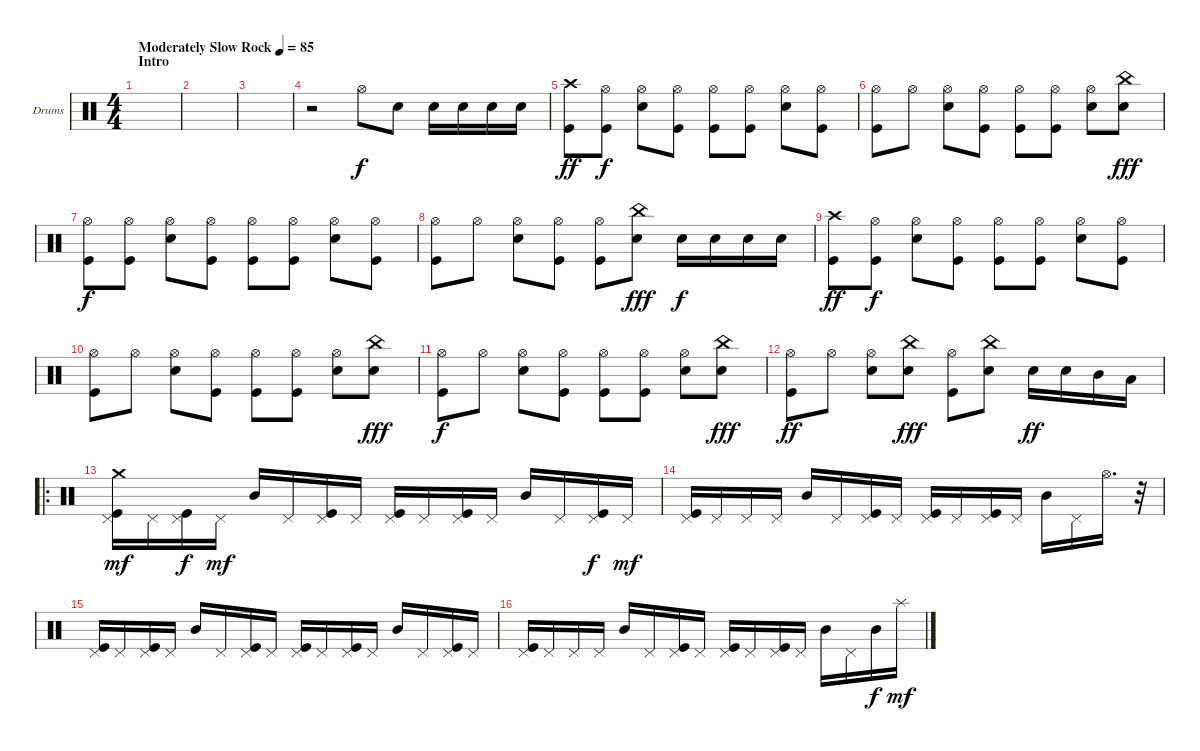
\defaultSystemsLayout 4
\bracketExtendMode groupsimilarinstruments
\firstSystemTrackNameOrientation horizontal
\otherSystemsTrackNameOrientation horizontal
\track ("Drumkit" "Drums") {instrument percussion}
\staff {score}
\articulation defaults
\ts (4 4)
\section ("" "Intro")
\tempo (85 "Moderately Slow Rock")
\clef neutral
\scale
0.474178
\ks c
|
\scale
0.262911 |
\scale
0.262911 |
\scale
0.333333 r.2 "Hi-Hat (open)".8 "Snare (hit) 2".8 "Snare (hit) 2".16 "Snare (hit) 2".16 "Snare (hit) 2".16 "Snare (hit) 2".16 |
\scale
0.333333 ("Kick (hit)" "Crash high (hit)").8{dy ff} ("Kick (hit)" "Hi-Hat (open)").8{dy f} ("Snare (hit) 2" "Hi-Hat (open)").8 ("Kick (hit)" "Hi-Hat (open)").8 ("Kick (hit)" "Hi-Hat (open)").8 ("Kick (hit)" "Hi-Hat (open)").8 ("Snare (hit) 2" "Hi-Hat (open)").8 ("Kick (hit)" "Hi-Hat (open)").8 |
\scale
0.333333 ("Kick (hit)" "Hi-Hat (open)").8 "Hi-Hat (open)".8 ("Snare (hit) 2" "Hi-Hat (open)").8 ("Kick (hit)" "Hi-Hat (open)").8 ("Kick (hit)" "Hi-Hat (open)").8 ("Kick (hit)" "Hi-Hat (open)").8 ("Snare (hit) 2" "Hi-Hat (open)").8 ("Snare (hit) 2" "China (hit)").8{dy fff} |
\scale
0.333333 ("Kick (hit)" "Hi-Hat (open)").8{dy f} ("Kick (hit)" "Hi-Hat (open)").8 ("Snare (hit) 2" "Hi-Hat (open)").8 ("Kick (hit)" "Hi-Hat (open)").8 ("Kick (hit)" "Hi-Hat (open)").8 ("Kick (hit)" "Hi-Hat (open)").8 ("Snare (hit) 2" "Hi-Hat (open)").8 ("Kick (hit)" "Hi-Hat (open)").8 |
\scale
0.333333 ("Kick (hit)" "Hi-Hat (open)").8 "Hi-Hat (open)".8 ("Snare (hit) 2" "Hi-Hat (open)").8 ("Kick (hit)" "Hi-Hat (open)").8 ("Kick (hit)" "Hi-Hat (open)").8 ("Snare (hit) 2" "China (hit)").8{dy fff} "Snare (hit) 2".16{dy f} "Snare (hit) 2".16 "Snare (hit) 2".16 "Snare (hit) 2".16 |
\scale
0.333333 ("Kick (hit)" "Crash high (hit)").8{dy ff} ("Kick (hit)" "Hi-Hat (open)").8{dy f} ("Snare (hit) 2" "Hi-Hat (open)").8 ("Kick (hit)" "Hi-Hat (open)").8 ("Kick (hit)" "Hi-Hat (open)").8 ("Kick (hit)" "Hi-Hat (open)").8 ("Snare (hit) 2" "Hi-Hat (open)").8 ("Kick (hit)" "Hi-Hat (open)").8 |
\scale
0.333333 ("Kick (hit)" "Hi-Hat (open)").8 "Hi-Hat (open)".8 ("Snare (hit) 2" "Hi-Hat (open)").8 ("Kick (hit)" "Hi-Hat (open)").8 ("Kick (hit)" "Hi-Hat (open)").8 ("Kick (hit)" "Hi-Hat (open)").8 ("Snare (hit) 2" "Hi-Hat (open)").8 ("Snare (hit) 2" "China (hit)").8{dy fff} |
\scale
0.333333 ("Kick (hit)" "Hi-Hat (open)").8{dy f} "Hi-Hat (open)".8 ("Snare (hit) 2" "Hi-Hat (open)").8 ("Kick (hit)" "Hi-Hat (open)").8 ("Kick (hit)" "Hi-Hat (open)").8 ("Kick (hit)" "Hi-Hat (open)").8 ("Snare (hit) 2" "Hi-Hat (open)").8 ("Snare (hit) 2" "China (hit)").8{dy fff} |
\scale
0.333333 ("Kick (hit)" "Hi-Hat (open)").8{dy ff} "Hi-Hat (open)".8 ("Snare (hit) 2" "Hi-Hat (open)").8 ("Snare (hit) 2" "China (hit)").8{dy fff} ("Kick (hit)" "Hi-Hat (open)").8 ("Snare (hit) 2" "China (hit)").8 "Snare (hit) 2".16{dy ff} "Snare (hit) 2".16 "Mid Tom (hit)".16 "Low Tom (hit)".16 |
\ro
\scale
0.377778 ("Pedal Hi-Hat (hit)" "Crash medium (hit)" "Kick (hit)").16{dy mf} "Pedal Hi-Hat (hit)".16 ("Pedal Hi-Hat (hit)" "Kick (hit)").16{dy f} "Pedal Hi-Hat (hit)".16{dy mf} "Mid Tom (hit)".16 "Pedal Hi-Hat (hit)".16 ("Pedal Hi-Hat (hit)" "Kick (hit)").16 "Pedal Hi-Hat (hit)".16 ("Pedal Hi-Hat (hit)" "Kick (hit)").16 "Pedal Hi-Hat (hit)".16 ("Pedal Hi-Hat (hit)" "Kick (hit)").16 "Pedal Hi-Hat (hit)".16 "Mid Tom (hit)".16 "Pedal Hi-Hat (hit)".16 ("Pedal Hi-Hat (hit)" "Kick (hit)").16{dy f} "Pedal Hi-Hat (hit)".16{dy mf} |
\scale
0.311111 ("Pedal Hi-Hat (hit)" "Kick (hit)").16 "Pedal Hi-Hat (hit)".16 "Pedal Hi-Hat (hit)".16 "Pedal Hi-Hat (hit)".16 "Mid Tom (hit)".16 "Pedal Hi-Hat (hit)".16 ("Pedal Hi-Hat (hit)" "Kick (hit)").16 "Pedal Hi-Hat (hit)".16 ("Pedal Hi-Hat (hit)" "Kick (hit)").16 "Pedal Hi-Hat (hit)".16 ("Pedal Hi-Hat (hit)" "Kick (hit)").16 "Pedal Hi-Hat (hit)".16 "Mid Tom (hit)".16 "Pedal Hi-Hat (hit)".16 "Hi-Hat (open)".16{d} r.32 |
\scale
0.311111 ("Pedal Hi-Hat (hit)" "Kick (hit)").16 "Pedal Hi-Hat (hit)".16 ("Pedal Hi-Hat (hit)" "Kick (hit)").16 "Pedal Hi-Hat (hit)".16 "Mid Tom (hit)".16 "Pedal Hi-Hat (hit)".16 ("Pedal Hi-Hat (hit)" "Kick (hit)").16 "Pedal Hi-Hat (hit)".16 ("Pedal Hi-Hat (hit)" "Kick (hit)").16 "Pedal Hi-Hat (hit)".16 ("Pedal Hi-Hat (hit)" "Kick (hit)").16 "Pedal Hi-Hat (hit)".16 "Mid Tom (hit)".16 "Pedal Hi-Hat (hit)".16 ("Pedal Hi-Hat (hit)" "Kick (hit)").16 "Pedal Hi-Hat (hit)".16 |
\scale
0.333333 ("Pedal Hi-Hat (hit)" "Kick (hit)").16 "Pedal Hi-Hat (hit)".16 "Pedal Hi-Hat (hit)".16 "Pedal Hi-Hat (hit)".16 "Mid Tom (hit)".16 "Pedal Hi-Hat (hit)".16 ("Pedal Hi-Hat (hit)" "Kick (hit)").16 "Pedal Hi-Hat (hit)".16 ("Pedal Hi-Hat (hit)" "Kick (hit)").16 "Pedal Hi-Hat (hit)".16 ("Pedal Hi-Hat (hit)" "Kick (hit)").16 "Pedal Hi-Hat (hit)".16 "Mid Tom (hit)".16 "Pedal Hi-Hat (hit)".16 "Mid Tom (hit)".16{dy f} "Splash (hit)".16{dy mf}
